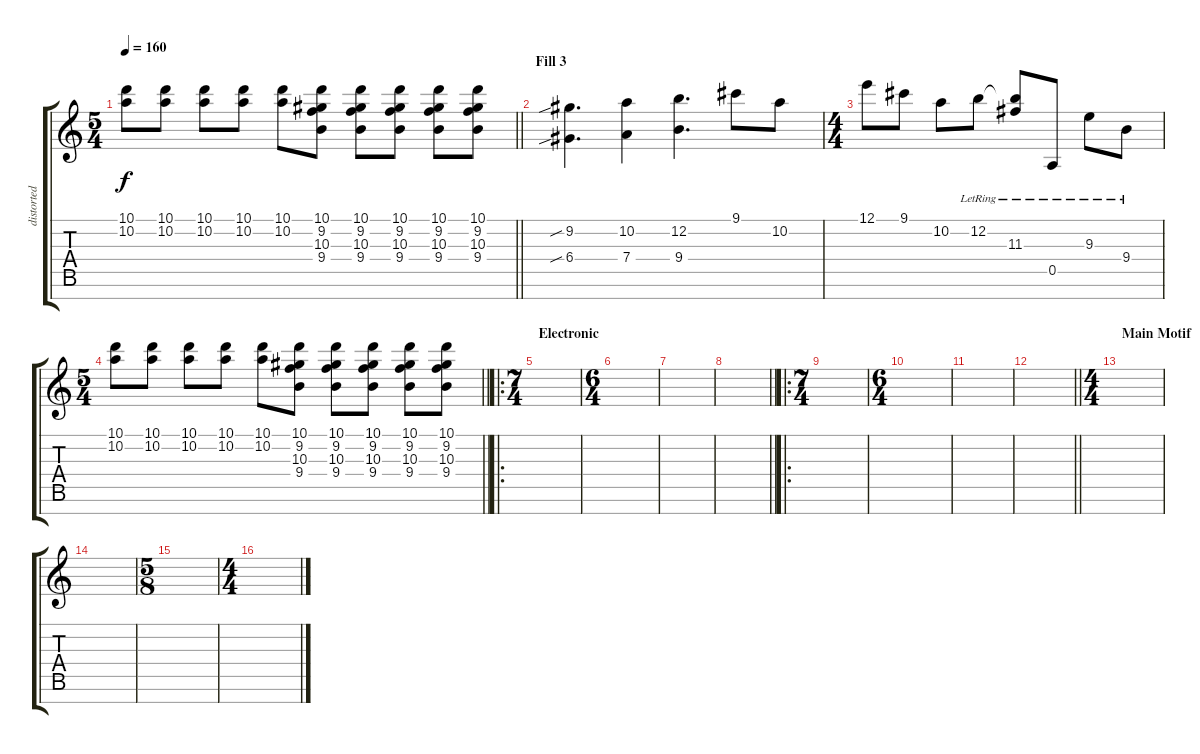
\track ("distorted guitar 2" "distorted ") {instrument distortionguitar}
\staff {score tabs}
\tuning (E4 B3 G3 D3 A2 E2 B1) {hide}
\ts (5 4)
\tempo 160
\clef g2
\barLineRight lightlight
\ks c
(10.1 10.2).8{dy f} (10.1 10.2).8 (10.1 10.2).8 (10.1 10.2).8 (10.1 10.2).8 (10.1 9.2 10.3 9.4).8 (10.1 9.2 10.3 9.4).8 (10.1 9.2 10.3 9.4).8 (10.1 9.2 10.3 9.4).8 (10.1 9.2 10.3 9.4).8 |
\section ("" "Fill 3")
(9.2{sib} 6.4{sib}).4{d volume 11} (10.2 7.4).4 (12.2 9.4).4{d} 9.1.8 10.2.8 |
\ts (4 4)
12.1.8 9.1.8 10.2.8 12.2{lr}.8 (12.2{t} 11.3{lr}).8 0.5{lr}.8 9.3{lr}.8 9.4{lr}.8 |
\ts (5 4)
\barLineRight lightlight
(10.1 10.2).8 (10.1 10.2).8 (10.1 10.2).8 (10.1 10.2).8 (10.1 10.2).8 (10.1 9.2 10.3 9.4).8 (10.1 9.2 10.3 9.4).8 (10.1 9.2 10.3 9.4).8 (10.1 9.2 10.3 9.4).8 (10.1 9.2 10.3 9.4).8 |
\ro
\ts (7 4)
\section ("" "Electronic")
|
\ts (6 4)
|
|
\barLineRight lightlight
|
\ro
\ts (7 4)
|
\ts (6 4)
|
|
\barLineRight lightlight
|
\ts (4 4)
\section ("" "Main Motif")
|
|
\ts (5 8)
|
\ts (4 4)
